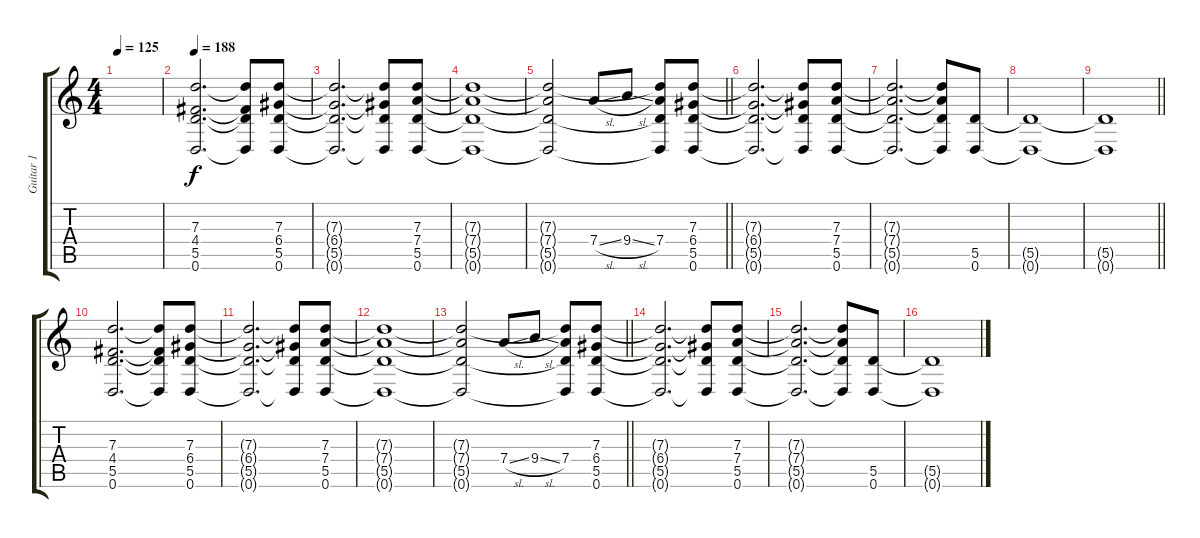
\track ("Guitar 1" "Guitar 1") {instrument distortionguitar}
\staff {score tabs}
\tuning (E4 B3 G3 D3 A2 D2) {hide}
\ts (4 4)
\tempo 125
\clef g2
\ks c
|
\tempo 188
(7.3 4.4 5.5 0.6).2{d} (7.3{t} 4.4{t} 5.5{t} 0.6{t}).8 (7.3 6.4 5.5 0.6).8 |
(7.3{t} 6.4{t} 5.5{t} 0.6{t}).2{d} (7.3{t} 6.4{t} 5.5{t} 0.6{t}).8 (7.3 7.4 5.5 0.6).8 |
(7.3{t} 7.4{t} 5.5{t} 0.6{t}).1 |
\barLineRight lightlight
(7.3{t} 7.4{t} 5.5{t} 0.6{t}).2 7.4{sl}.8 9.4{sl}.8 (7.3{t} 7.4 5.5{t} 0.6{t}).8 (7.3 6.4 5.5 0.6).8 |
(7.3{t} 6.4{t} 5.5{t} 0.6{t}).2{d} (7.3{t} 6.4{t} 5.5{t} 0.6{t}).8 (7.3 7.4 5.5 0.6).8 |
(7.3{t} 7.4{t} 5.5{t} 0.6{t}).2{d} (7.3{t} 7.4{t} 5.5{t} 0.6{t}).8 (5.5 0.6).8 |
(5.5{t} 0.6{t}).1 |
\barLineRight lightlight
(5.5{t} 0.6{t}).1 |
(7.3 4.4 5.5 0.6).2{d} (7.3{t} 4.4{t} 5.5{t} 0.6{t}).8 (7.3 6.4 5.5 0.6).8 |
(7.3{t} 6.4{t} 5.5{t} 0.6{t}).2{d} (7.3{t} 6.4{t} 5.5{t} 0.6{t}).8 (7.3 7.4 5.5 0.6).8 |
(7.3{t} 7.4{t} 5.5{t} 0.6{t}).1 |
\barLineRight lightlight
(7.3{t} 7.4{t} 5.5{t} 0.6{t}).2 7.4{sl}.8 9.4{sl}.8 (7.3{t} 7.4 5.5{t} 0.6{t}).8 (7.3 6.4 5.5 0.6).8 |
(7.3{t} 6.4{t} 5.5{t} 0.6{t}).2{d} (7.3{t} 6.4{t} 5.5{t} 0.6{t}).8 (7.3 7.4 5.5 0.6).8 |
(7.3{t} 7.4{t} 5.5{t} 0.6{t}).2{d} (7.3{t} 7.4{t} 5.5{t} 0.6{t}).8 (5.5 0.6).8 |
(5.5{t} 0.6{t}).1
